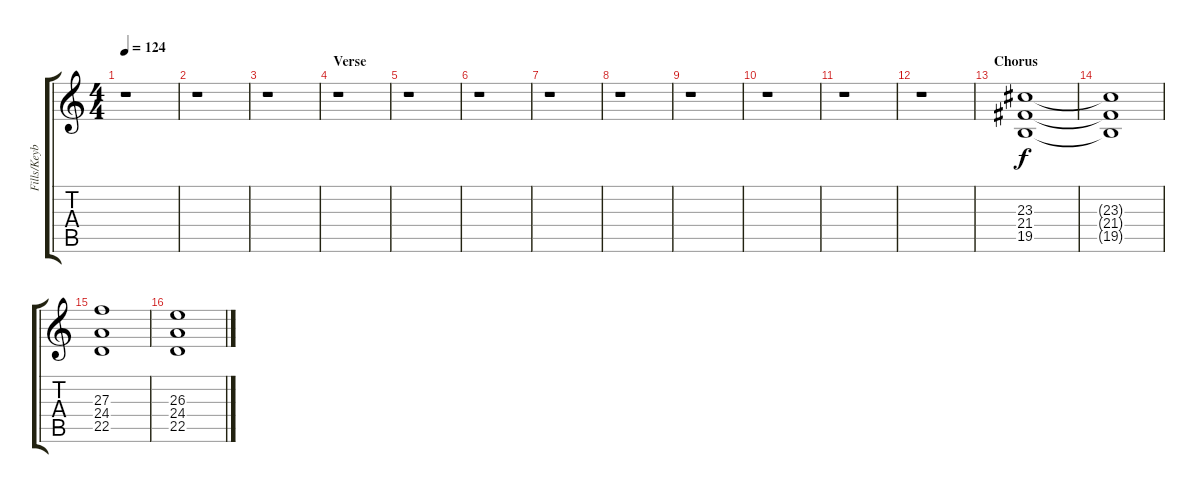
\track ("Fills/Keyboard" "Fills/Keyb") {instrument synthstrings1}
\staff {score tabs}
\tuning (B3 Gb3 D3 A2 E2 B1) {hide}
\ts (4 4)
\tempo 124
\clef g2
\ks c
r.1{dy f} |
r.1 |
r.1 |
\section ("" "Verse")
r.1 |
r.1 |
r.1 |
r.1 |
r.1 |
r.1 |
r.1 |
r.1 |
r.1 |
\section ("" "Chorus")
(23.3 21.4 19.5).1 |
(23.3{t} 21.4{t} 19.5{t}).1 |
(27.3 24.4 22.5).1 |
(26.3 24.4 22.5).1
